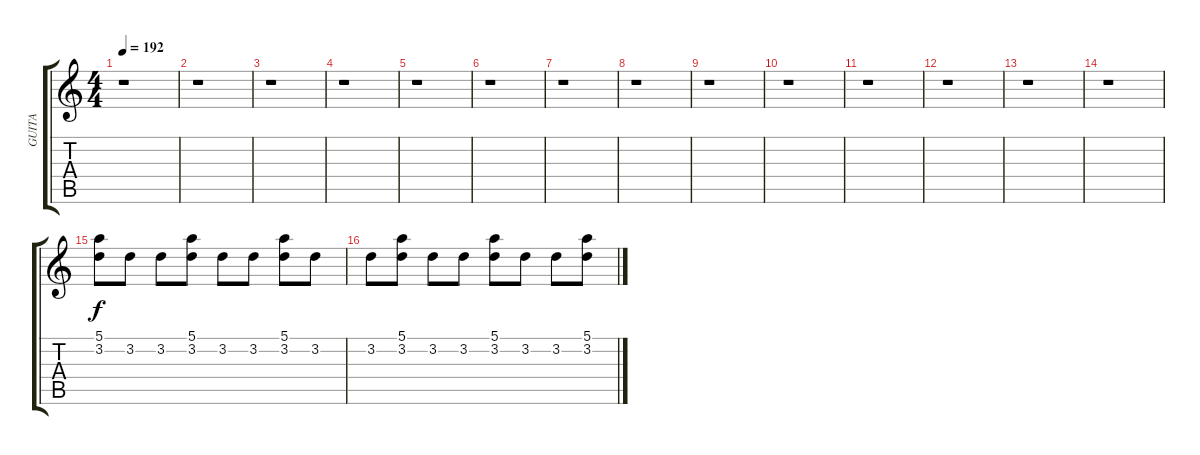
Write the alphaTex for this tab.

\track ("     GUITAR" "     GUITA") {instrument distortionguitar}
\staff {score tabs}
\tuning (E4 B3 G3 D3 A2 E2) {hide}
\ts (4 4)
\tempo 192
\clef g2
\ks c
r.1{dy f} |
r.1 |
r.1 |
r.1 |
r.1 |
r.1 |
r.1 |
r.1 |
r.1 |
r.1 |
r.1 |
r.1 |
r.1 |
r.1 |
(5.1 3.2).8 3.2.8 3.2.8 (5.1 3.2).8 3.2.8 3.2.8 (5.1 3.2).8 3.2.8 |
3.2.8 (5.1 3.2).8 3.2.8 3.2.8 (5.1 3.2).8 3.2.8 3.2.8 (5.1 3.2).8
